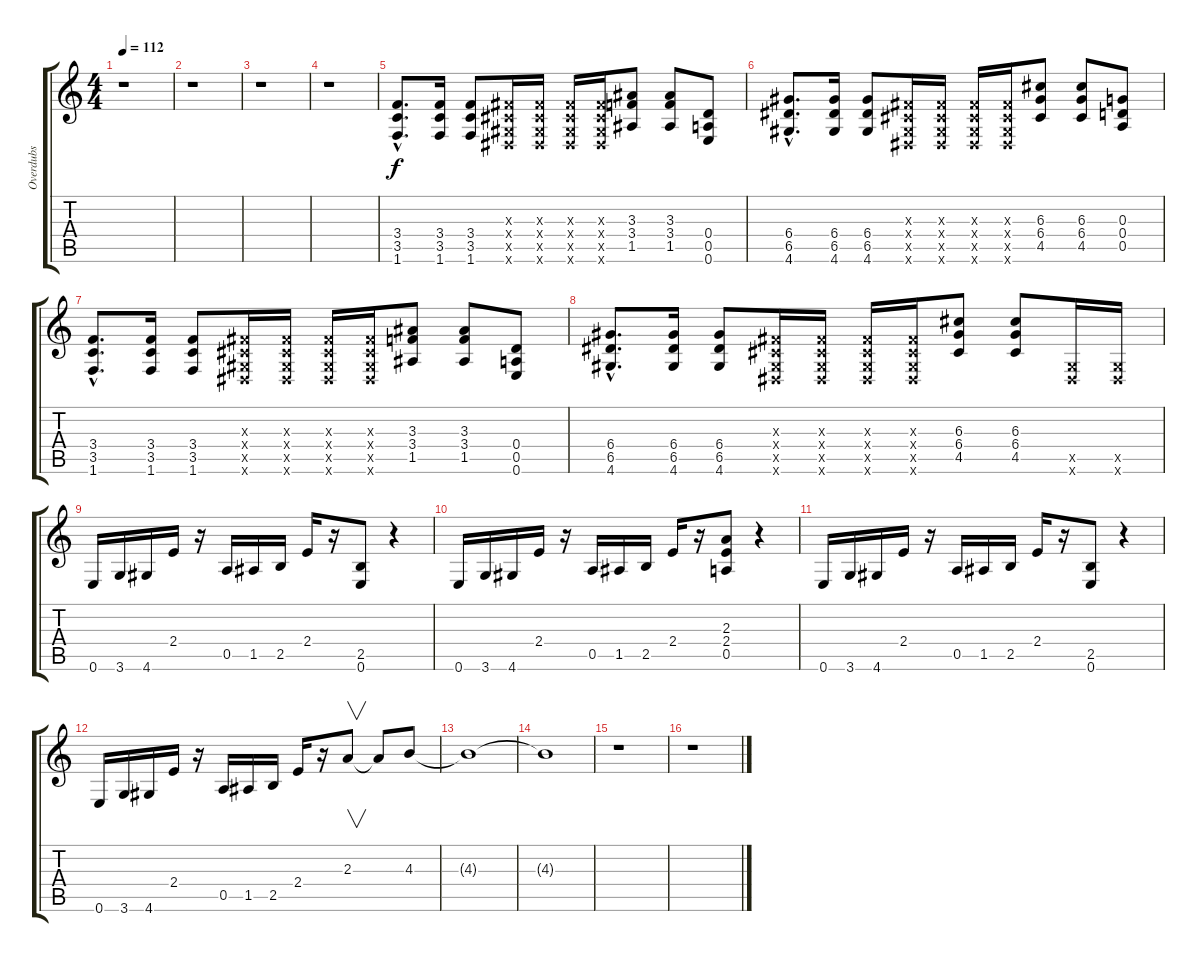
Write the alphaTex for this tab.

\track ("Overdubs" "Overdubs") {instrument distortionguitar}
\staff {score tabs}
\tuning (E4 B3 G3 D3 A2 E2) {hide}
\ts (4 4)
\tempo 112
\clef g2
\ks c
r.1{dy f instrument distortionguitar} |
r.1 |
r.1 |
r.1 |
(3.4{hac} 3.5{hac} 1.6{hac}).8{d} (3.4 3.5 1.6).16 (3.4 3.5 1.6).8 (-1.3{x} -1.4{x} -1.5{x} -1.6{x}).16 (-1.3{x} -1.4{x} -1.5{x} -1.6{x}).16 (-1.3{x} -1.4{x} -1.5{x} -1.6{x}).16 (-1.3{x} -1.4{x} -1.5{x} -1.6{x}).16 (3.3 3.4 1.5).8 (3.3 3.4 1.5).8 (0.4 0.5 0.6).8 |
(6.4{hac} 6.5{hac} 4.6{hac}).8{d} (6.4 6.5 4.6).16 (6.4 6.5 4.6).8 (-1.3{x} -1.4{x} -1.5{x} -1.6{x}).16 (-1.3{x} -1.4{x} -1.5{x} -1.6{x}).16 (-1.3{x} -1.4{x} -1.5{x} -1.6{x}).16 (-1.3{x} -1.4{x} -1.5{x} -1.6{x}).16 (6.3 6.4 4.5).8 (6.3 6.4 4.5).8 (0.3 0.4 0.5).8 |
(3.4{hac} 3.5{hac} 1.6{hac}).8{d} (3.4 3.5 1.6).16 (3.4 3.5 1.6).8 (-1.3{x} -1.4{x} -1.5{x} -1.6{x}).16 (-1.3{x} -1.4{x} -1.5{x} -1.6{x}).16 (-1.3{x} -1.4{x} -1.5{x} -1.6{x}).16 (-1.3{x} -1.4{x} -1.5{x} -1.6{x}).16 (3.3 3.4 1.5).8 (3.3 3.4 1.5).8 (0.4 0.5 0.6).8 |
(6.4{hac} 6.5{hac} 4.6{hac}).8{d} (6.4 6.5 4.6).16 (6.4 6.5 4.6).8 (-1.3{x} -1.4{x} -1.5{x} -1.6{x}).16 (-1.3{x} -1.4{x} -1.5{x} -1.6{x}).16 (-1.3{x} -1.4{x} -1.5{x} -1.6{x}).16 (-1.3{x} -1.4{x} -1.5{x} -1.6{x}).16 (6.3 6.4 4.5).8 (6.3 6.4 4.5).8 (-1.5{x} -1.6{x}).16 (-1.5{x} -1.6{x}).16 |
0.6.16 3.6.16 4.6.16 2.4.16 r.16 0.5.16 1.5.16 2.5.16 2.4.16 r.16 (2.5 0.6).8 r.4 |
0.6.16 3.6.16 4.6.16 2.4.16 r.16 0.5.16 1.5.16 2.5.16 2.4.16 r.16 (2.3 2.4 0.5).8 r.4 |
0.6.16 3.6.16 4.6.16 2.4.16 r.16 0.5.16 1.5.16 2.5.16 2.4.16 r.16 (2.5 0.6).8 r.4 |
0.6.16 3.6.16 4.6.16 2.4.16 r.16 0.5.16 1.5.16 2.5.16 2.4.16 r.16 2.3.8{v} 2.3{t}.8 4.3.8 |
4.3{t}.1 |
4.3{t}.1 |
r.1 |
r.1
